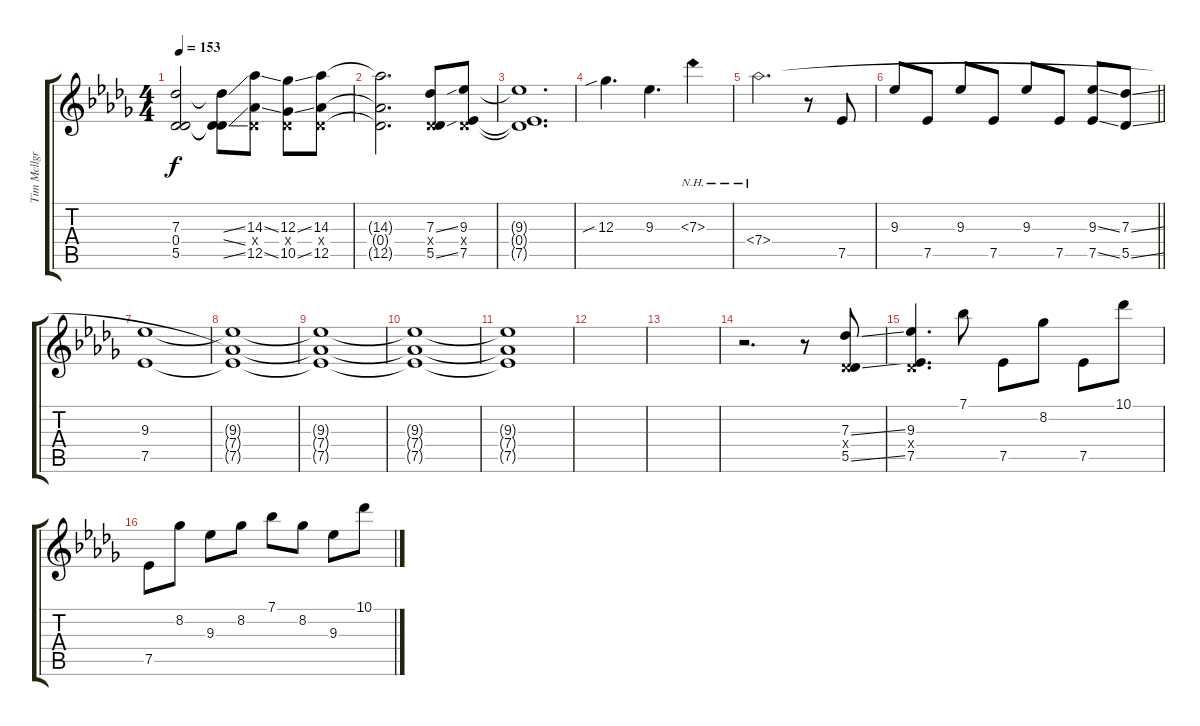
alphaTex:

\track ("Tim Mcllgrath- Guitar" "Tim Mcllgr") {instrument distortionguitar}
\staff {score tabs}
\tuning (Eb4 Bb3 Gb3 Db3 Ab2 Eb2) {hide}
\ts (4 4)
\tempo 153
\clef g2
\ks db
(7.3{t} 0.4{t} 5.5{t}).2{dy f} (7.3{ss t} 0.4{ss t} 5.5{ss t}).8 (14.3{ss} 0.4{x} 12.5{ss}).8 (12.3{ss} 0.4{x} 10.5{ss}).8 (14.3 0.4{x} 12.5).8 |
(14.3{t} 0.4{t} 12.5{t}).2{d} (7.3{ss} 0.4{x} 5.5{ss}).8 (9.3 0.4{x} 7.5).8 |
(9.3{t} 0.4{t} 7.5{t}).1{d} |
12.3{sib}.4{d} 9.3.4{d} 7.3{nh}.4 |
7.4{nh}.2{d} r.8 7.5.8 |
\barLineRight lightlight
9.3.8 7.5.8 9.3.8 7.5.8 9.3.8 7.5.8 (9.3{ss} 7.5{ss}).8 (7.3{ss} 5.5{ss}).8 |
(9.3 7.5).1 |
(9.3{t} 7.4{t} 7.5{t}).1 |
(9.3{t} 7.4{t} 7.5{t}).1 |
(9.3{t} 7.4{t} 7.5{t}).1 |
(9.3{t} 7.4{t} 7.5{t}).1 |
|
|
r.2{d} r.8 (7.3{ss} 0.4{x} 5.5{ss}).8 |
(9.3 0.4{x} 7.5).4{d} 7.1.8 7.5.8 8.2.8 7.5.8 10.1.8 |
7.5.8 8.2.8 9.3.8 8.2.8 7.1.8 8.2.8 9.3.8 10.1.8
